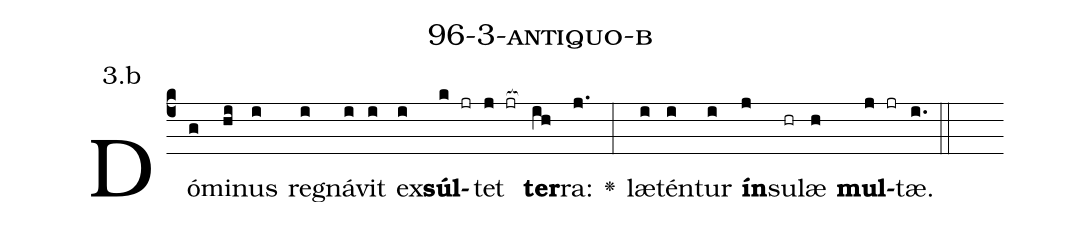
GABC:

name: 96-3-antiquo-b;
annotation: 3.b;
%%
(c4)Dó(g)mi(hi)nus(i) re(i)gná(i)vit(i) ex(i)<b>súl</b>(k jr)tet(j jr[ocb:1{]) <b>ter</b>(ih[ocb:0}])ra:(j.) <v>\greheightstar</v>(:) læ(i)tén(i)tur(i) <b>ín</b>(j)su(hr)læ(h) <b>mul</b>(j jr)tæ.(i.) (::)


%E(i) u(i) o(j) u(h) a(j) e.(i.) (::)
